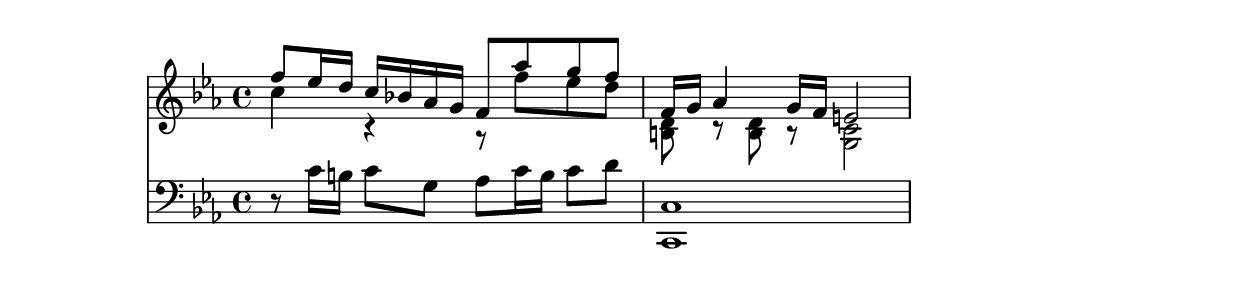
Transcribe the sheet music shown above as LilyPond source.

\version "2.13.53"

\header {
texidoc="Midi2ly remaps voices correctly to staves in MIDI-files that use instrument<->channel mapping when combined with voice<->track mapping.  TODO: pianostaff"
options=""
}

\score {
%% TODO:PIANOSTAFF  \context PianoStaff <<
  <<
    \context Staff = "treble" <<
      %% the default
      %% \set Score.midiChannelMapping = #'instrument
      \context Voice="one" \relative c'' {
	\time 4/4
	\key c \minor
	\voiceOne
%comes
%7
	f8 es16 d c16 bes ! as g f8 as' g f 
%8	es8 d es f b, c d b |
	f,16 g as4 g16 f e2 |
      }
      \context Voice="two" \relative c'' {
	\voiceTwo
%dux
%7
	c4 r4 r8 f es d |
%8	r8 as g f g f16 es f8 d | 
	<b, d>8 r <b d> r <g c>2 |
      }
    >>
    \context Staff = "bass" <<
      \context Voice="three" \relative c' {
	\key c \minor
	\clef bass
%7
	r8 c16 b c8 g as c16 b c8 d |
%8	g8 c16 b c8 d f,16 g as4 g16 f | 
	<c,, c'>1
      }
    >>
  >>
  \layout {}
  \midi {}
}
